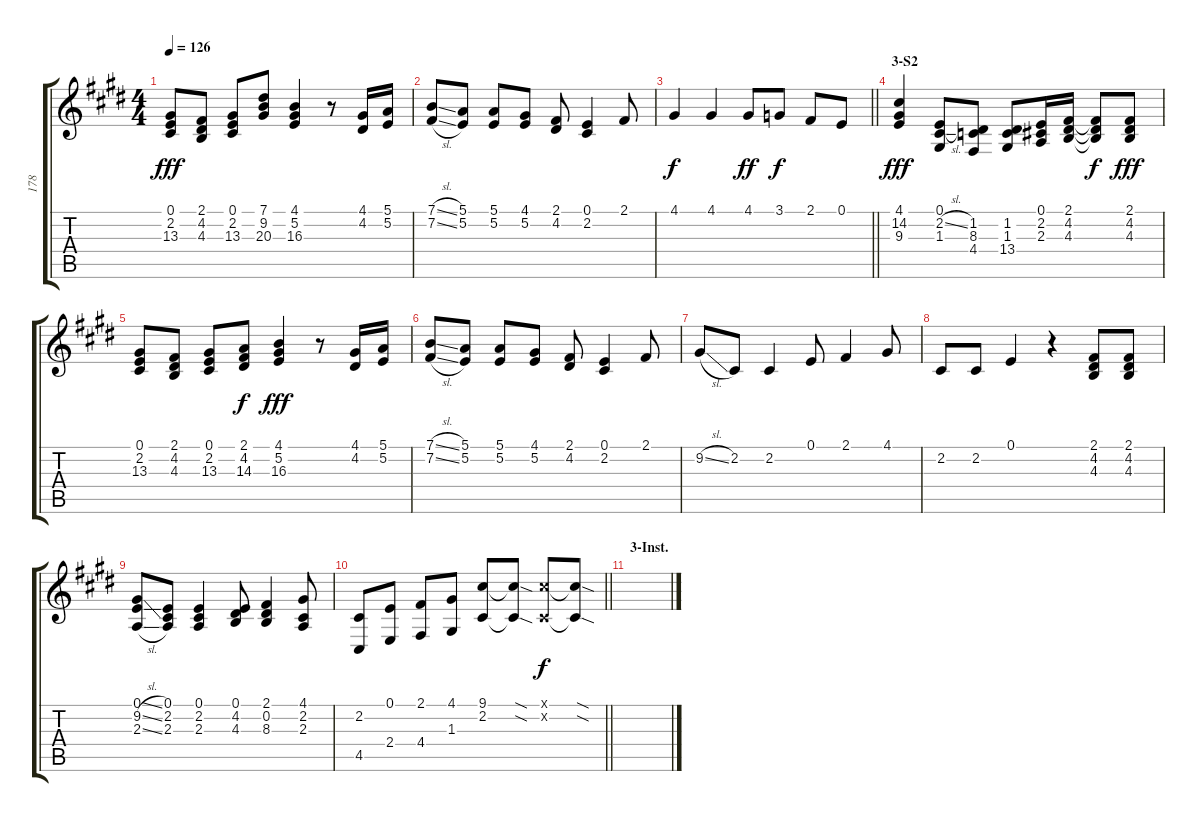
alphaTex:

\track ("178" "178") {instrument altosax}
\staff {score tabs}
\tuning (E4 B3 G3 D3 A2 E2) {hide}
\ts (4 4)
\tempo 126
\clef g2
\ks e
(0.1 2.2 13.3).8{dy fff} (2.1 4.2 4.3).8 (0.1 2.2 13.3).8 (7.1 9.2 20.3).8 (4.1 5.2 16.3).4 r.8 (4.1 4.2).16 (5.1 5.2).16 |
(7.1{sl} 7.2{sl}).8 (5.1 5.2).8 (5.1 5.2).8 (4.1 5.2).8 (2.1 4.2).8 (0.1 2.2).4 2.1.8 |
\barLineRight lightlight
4.1.4{dy f} 4.1.4 4.1.8{dy ff} 3.1.8{dy f} 2.1.8 0.1.8 |
\section ("" "3-S2")
(4.1 14.2 9.3).4{dy fff} (0.1 2.2{sl} 1.3).8 (1.2 8.3 4.4).8 (1.2 1.3 13.4).8 (0.1 2.2 2.3).16 (2.1 4.2 4.3).16 (2.1{t} 4.2{t} 4.3{t}).8{dy f} (2.1 4.2 4.3).8{dy fff} |
(0.1 2.2 13.3).8 (2.1 4.2 4.3).8 (0.1 2.2 13.3).8 (2.1 4.2 14.3).8{dy f} (4.1 5.2 16.3).4{dy fff} r.8 (4.1 4.2).16 (5.1 5.2).16 |
(7.1{sl} 7.2{sl}).8 (5.1 5.2).8 (5.1 5.2).8 (4.1 5.2).8 (2.1 4.2).8 (0.1 2.2).4 2.1.8 |
9.2{sl}.8 2.2.8 2.2.4 0.1.8 2.1.4 4.1.8 |
2.2.8 2.2.8 0.1.4 r.4 (2.1 4.2 4.3).8 (2.1 4.2 4.3).8 |
(0.1{sl} 9.2{sl} 2.3{sl}).8 (0.1 2.2 2.3).8 (0.1 2.2 2.3).4 (0.1 4.2 4.3).8 (2.1 0.2 8.3).4 (4.1 2.2 2.3).8 |
\barLineRight lightlight
(2.2 4.5).8 (0.1 2.4).8 (2.1 4.4).8 (4.1 1.3).8 (9.1 2.2).8 (9.1{sod t} 2.2{sod t}).8 (9.1{x} 2.2{x}).8{dy f} (9.1{sod t} 2.2{sod t}).8 |
\section ("" "3-Inst.")
